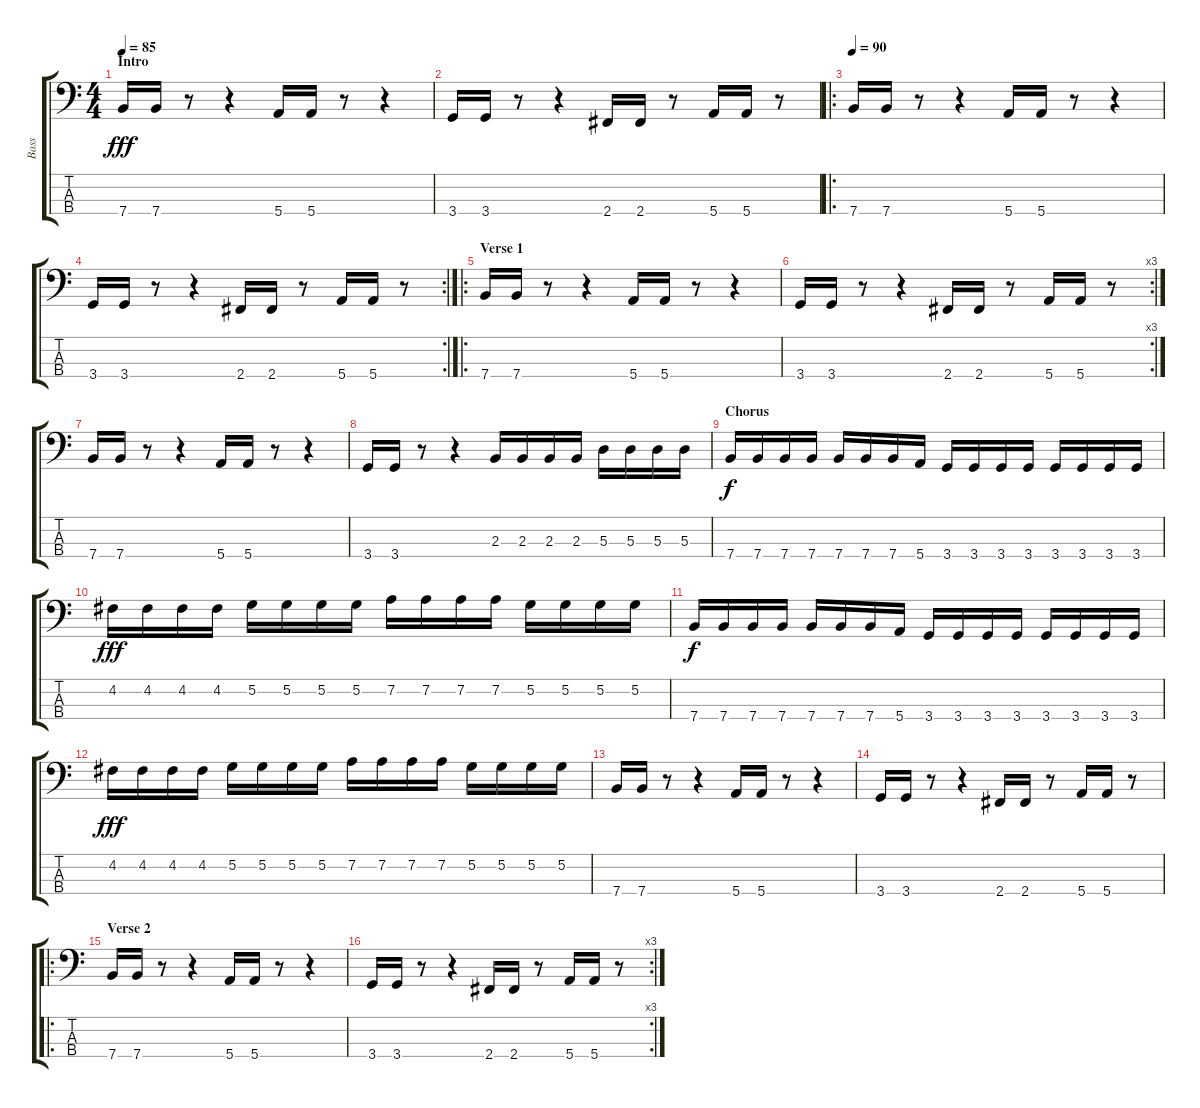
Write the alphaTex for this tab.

\track ("Bass" "Bass") {instrument slapbass1}
\staff {score tabs}
\tuning (G2 D2 A1 E1) {hide}
\ts (4 4)
\section ("" "Intro")
\tempo 85
\clef f4
\ks c
7.4.16{dy fff instrument slapbass1} 7.4.16 r.8 r.4 5.4.16 5.4.16 r.8 r.4 |
3.4.16 3.4.16 r.8 r.4 2.4.16 2.4.16 r.8 5.4.16 5.4.16 r.8 |
\ro
\tempo 90
7.4.16 7.4.16 r.8 r.4 5.4.16 5.4.16 r.8 r.4 |
\rc 2
3.4.16 3.4.16 r.8 r.4 2.4.16 2.4.16 r.8 5.4.16 5.4.16 r.8 |
\ro
\section ("" "Verse 1")
7.4.16 7.4.16 r.8 r.4 5.4.16 5.4.16 r.8 r.4 |
\rc 3
3.4.16 3.4.16 r.8 r.4 2.4.16 2.4.16 r.8 5.4.16 5.4.16 r.8 |
7.4.16 7.4.16 r.8 r.4 5.4.16 5.4.16 r.8 r.4 |
3.4.16 3.4.16 r.8 r.4 2.3.16 2.3.16 2.3.16 2.3.16 5.3.16 5.3.16 5.3.16 5.3.16 |
\section ("" "Chorus")
7.4.16{dy f} 7.4.16 7.4.16 7.4.16 7.4.16 7.4.16 7.4.16 5.4.16 3.4.16 3.4.16 3.4.16 3.4.16 3.4.16 3.4.16 3.4.16 3.4.16 |
4.2.16{dy fff} 4.2.16 4.2.16 4.2.16 5.2.16 5.2.16 5.2.16 5.2.16 7.2.16 7.2.16 7.2.16 7.2.16 5.2.16 5.2.16 5.2.16 5.2.16 |
7.4.16{dy f} 7.4.16 7.4.16 7.4.16 7.4.16 7.4.16 7.4.16 5.4.16 3.4.16 3.4.16 3.4.16 3.4.16 3.4.16 3.4.16 3.4.16 3.4.16 |
4.2.16{dy fff} 4.2.16 4.2.16 4.2.16 5.2.16 5.2.16 5.2.16 5.2.16 7.2.16 7.2.16 7.2.16 7.2.16 5.2.16 5.2.16 5.2.16 5.2.16 |
7.4.16 7.4.16 r.8 r.4 5.4.16 5.4.16 r.8 r.4 |
3.4.16 3.4.16 r.8 r.4 2.4.16 2.4.16 r.8 5.4.16 5.4.16 r.8 |
\ro
\section ("" "Verse 2")
7.4.16 7.4.16 r.8 r.4 5.4.16 5.4.16 r.8 r.4 |
\rc 3
3.4.16 3.4.16 r.8 r.4 2.4.16 2.4.16 r.8 5.4.16 5.4.16 r.8
